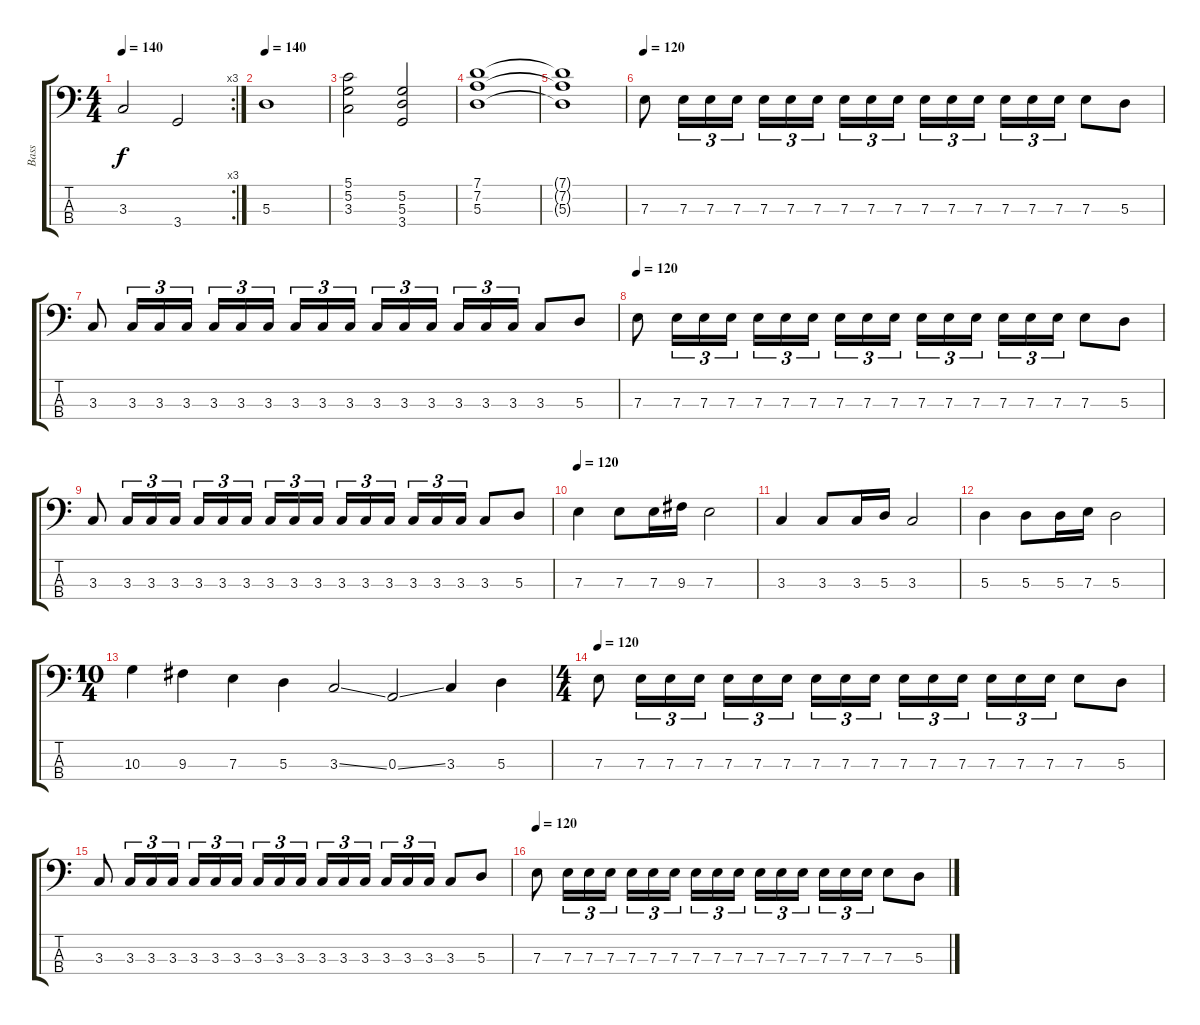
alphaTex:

\track ("Bass" "Bass") {instrument electricbasspick}
\staff {score tabs}
\tuning (G2 D2 A1 E1) {hide}
\rc 3
\ts (4 4)
\tempo 140
\clef f4
\ks c
3.3.2{dy f} 3.4.2 |
\tempo 140
5.3.1 |
(5.1 5.2 3.3).2 (5.2 5.3 3.4).2 |
(7.1 7.2 5.3).1 |
(7.1{t} 7.2{t} 5.3{t}).1 |
\tempo 120
7.3.8{volume 16} 7.3.16{tu (3 2)} 7.3.16{tu (3 2)} 7.3.16{tu (3 2)} 7.3.16{tu (3 2)} 7.3.16{tu (3 2)} 7.3.16{tu (3 2)} 7.3.16{tu (3 2)} 7.3.16{tu (3 2)} 7.3.16{tu (3 2)} 7.3.16{tu (3 2)} 7.3.16{tu (3 2)} 7.3.16{tu (3 2)} 7.3.16{tu (3 2)} 7.3.16{tu (3 2)} 7.3.16{tu (3 2)} 7.3.8 5.3.8 |
3.3.8 3.3.16{tu (3 2)} 3.3.16{tu (3 2)} 3.3.16{tu (3 2)} 3.3.16{tu (3 2)} 3.3.16{tu (3 2)} 3.3.16{tu (3 2)} 3.3.16{tu (3 2)} 3.3.16{tu (3 2)} 3.3.16{tu (3 2)} 3.3.16{tu (3 2)} 3.3.16{tu (3 2)} 3.3.16{tu (3 2)} 3.3.16{tu (3 2)} 3.3.16{tu (3 2)} 3.3.16{tu (3 2)} 3.3.8 5.3.8 |
\tempo 120
7.3.8{volume 16} 7.3.16{tu (3 2)} 7.3.16{tu (3 2)} 7.3.16{tu (3 2)} 7.3.16{tu (3 2)} 7.3.16{tu (3 2)} 7.3.16{tu (3 2)} 7.3.16{tu (3 2)} 7.3.16{tu (3 2)} 7.3.16{tu (3 2)} 7.3.16{tu (3 2)} 7.3.16{tu (3 2)} 7.3.16{tu (3 2)} 7.3.16{tu (3 2)} 7.3.16{tu (3 2)} 7.3.16{tu (3 2)} 7.3.8 5.3.8 |
3.3.8 3.3.16{tu (3 2)} 3.3.16{tu (3 2)} 3.3.16{tu (3 2)} 3.3.16{tu (3 2)} 3.3.16{tu (3 2)} 3.3.16{tu (3 2)} 3.3.16{tu (3 2)} 3.3.16{tu (3 2)} 3.3.16{tu (3 2)} 3.3.16{tu (3 2)} 3.3.16{tu (3 2)} 3.3.16{tu (3 2)} 3.3.16{tu (3 2)} 3.3.16{tu (3 2)} 3.3.16{tu (3 2)} 3.3.8 5.3.8 |
\tempo 120
7.3.4{volume 16} 7.3.8 7.3.16 9.3.16 7.3.2 |
3.3.4 3.3.8 3.3.16 5.3.16 3.3.2 |
5.3.4 5.3.8 5.3.16 7.3.16 5.3.2 |
\ts (10 4)
10.3.4 9.3.4 7.3.4 5.3.4 3.3{ss}.2 0.3{ss}.2 3.3.4 5.3.4 |
\ts (4 4)
\tempo 120
7.3.8{volume 16} 7.3.16{tu (3 2)} 7.3.16{tu (3 2)} 7.3.16{tu (3 2)} 7.3.16{tu (3 2)} 7.3.16{tu (3 2)} 7.3.16{tu (3 2)} 7.3.16{tu (3 2)} 7.3.16{tu (3 2)} 7.3.16{tu (3 2)} 7.3.16{tu (3 2)} 7.3.16{tu (3 2)} 7.3.16{tu (3 2)} 7.3.16{tu (3 2)} 7.3.16{tu (3 2)} 7.3.16{tu (3 2)} 7.3.8 5.3.8 |
3.3.8 3.3.16{tu (3 2)} 3.3.16{tu (3 2)} 3.3.16{tu (3 2)} 3.3.16{tu (3 2)} 3.3.16{tu (3 2)} 3.3.16{tu (3 2)} 3.3.16{tu (3 2)} 3.3.16{tu (3 2)} 3.3.16{tu (3 2)} 3.3.16{tu (3 2)} 3.3.16{tu (3 2)} 3.3.16{tu (3 2)} 3.3.16{tu (3 2)} 3.3.16{tu (3 2)} 3.3.16{tu (3 2)} 3.3.8 5.3.8 |
\tempo 120
7.3.8{volume 16} 7.3.16{tu (3 2)} 7.3.16{tu (3 2)} 7.3.16{tu (3 2)} 7.3.16{tu (3 2)} 7.3.16{tu (3 2)} 7.3.16{tu (3 2)} 7.3.16{tu (3 2)} 7.3.16{tu (3 2)} 7.3.16{tu (3 2)} 7.3.16{tu (3 2)} 7.3.16{tu (3 2)} 7.3.16{tu (3 2)} 7.3.16{tu (3 2)} 7.3.16{tu (3 2)} 7.3.16{tu (3 2)} 7.3.8 5.3.8
